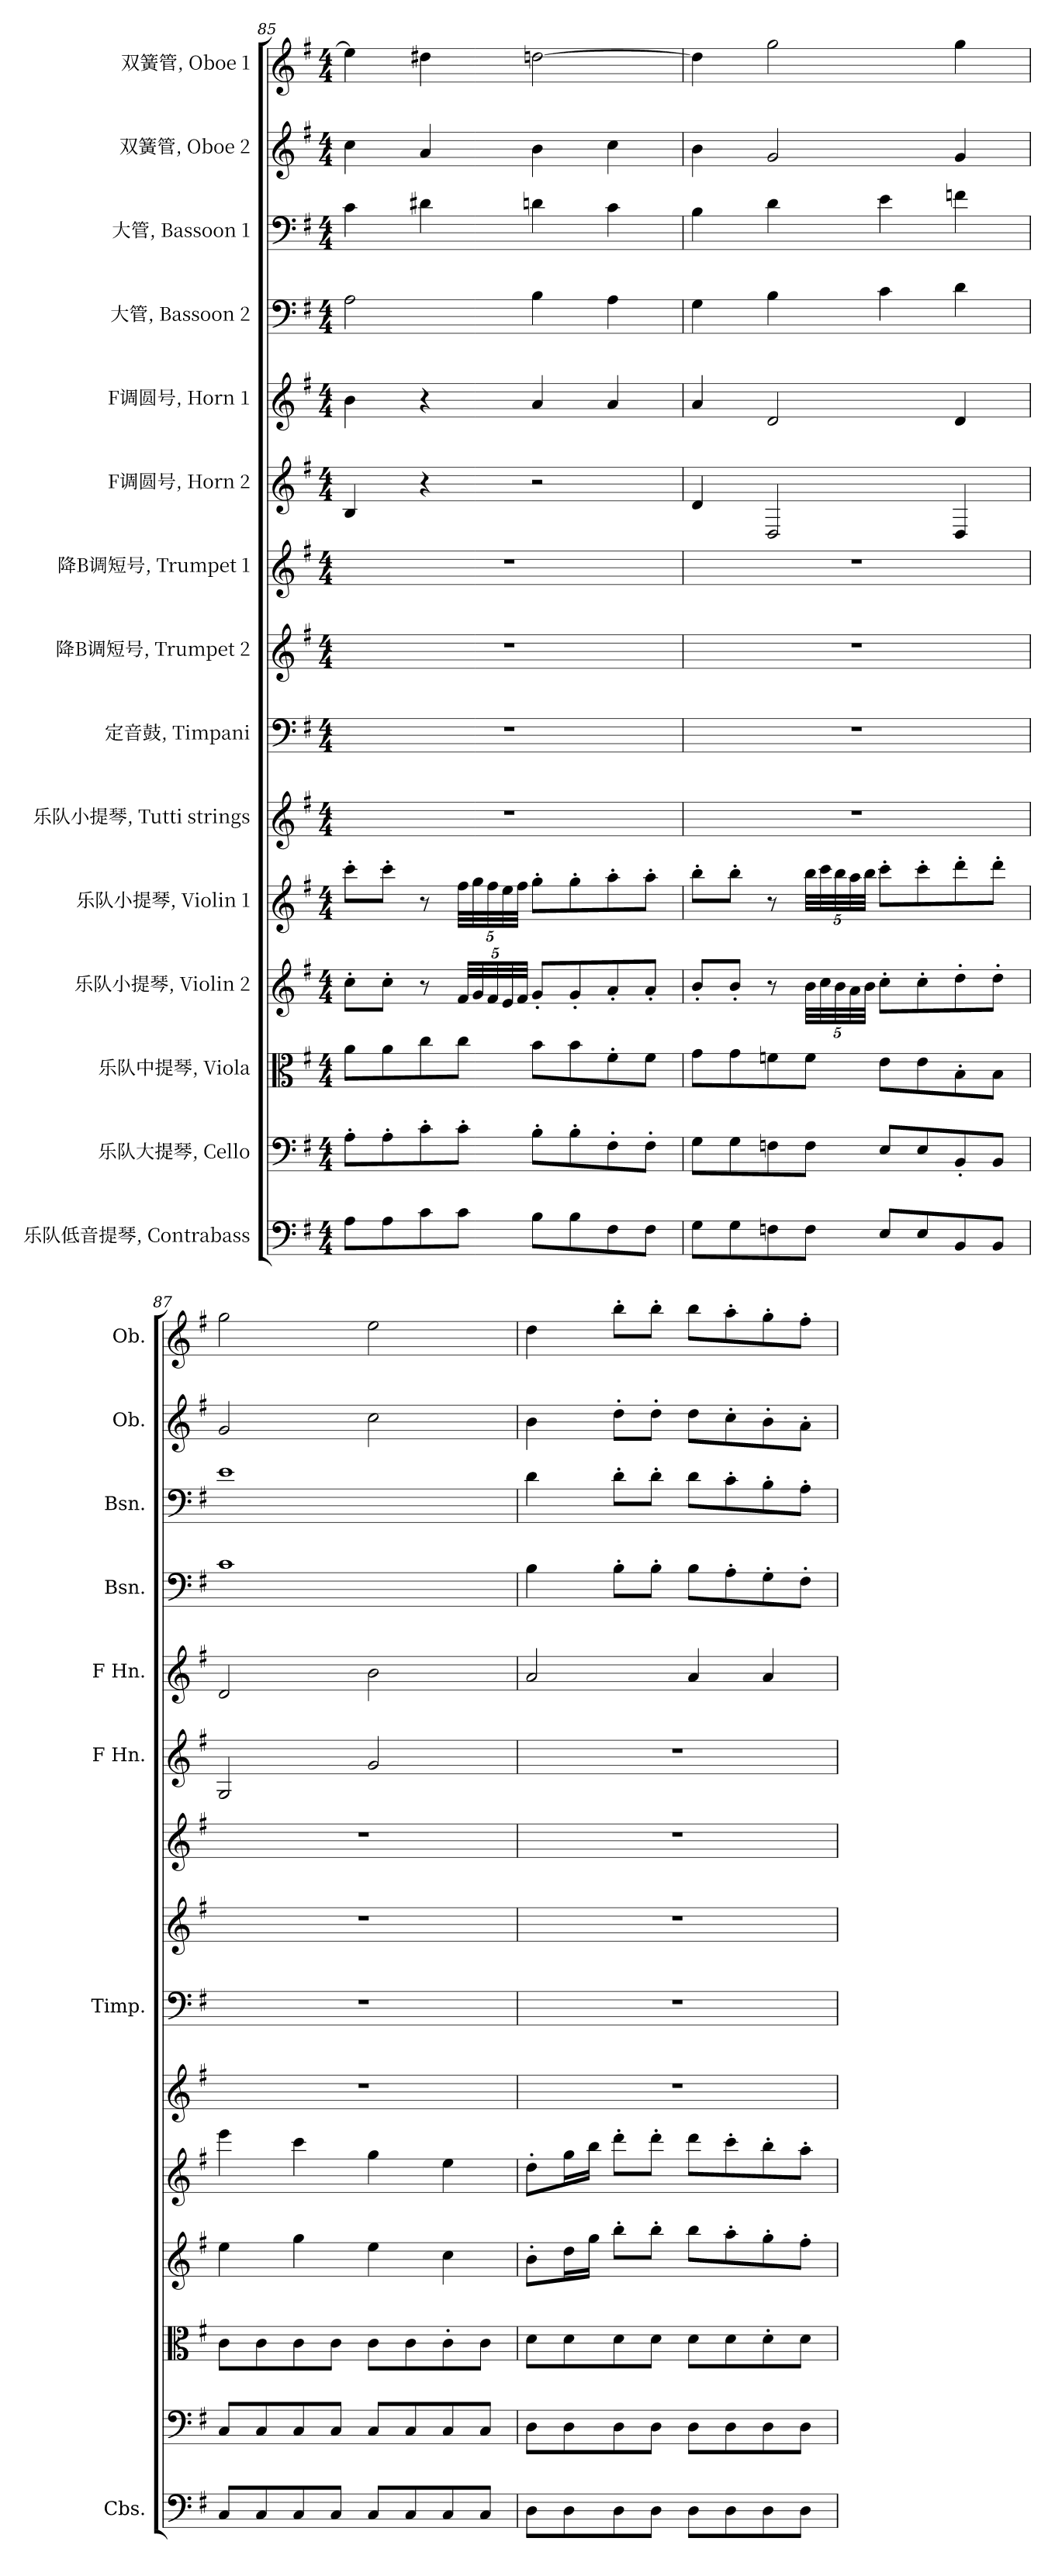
**kern	**kern	**kern	**kern	**kern	**kern	**kern	**kern	**kern	**kern	**kern	**kern	**kern	**kern	**kern
*part15	*part14	*part13	*part12	*part11	*part10	*part9	*part8	*part7	*part6	*part5	*part4	*part3	*part2	*part1
*staff15	*staff14	*staff13	*staff12	*staff11	*staff10	*staff9	*staff8	*staff7	*staff6	*staff5	*staff4	*staff3	*staff2	*staff1
*I"乐队低音提琴, Contrabass	*I"乐队大提琴, Cello	*I"乐队中提琴, Viola	*I"乐队小提琴, Violin 2	*I"乐队小提琴, Violin 1	*I"乐队小提琴, Tutti strings	*I"定音鼓, Timpani	*I"降B调短号, Trumpet 2	*I"降B调短号, Trumpet 1	*I"F调圆号, Horn 2	*I"F调圆号, Horn 1	*I"大管, Bassoon 2	*I"大管, Bassoon 1	*I"双簧管, Oboe 2	*I"双簧管, Oboe 1
*I'Cbs.	*	*	*	*	*	*I'Timp.	*	*	*I'F Hn.	*I'F Hn.	*I'Bsn.	*I'Bsn.	*I'Ob.	*I'Ob.
*clefF4	*clefF4	*clefC3	*clefG2	*clefG2	*clefG2	*clefF4	*clefG2	*clefG2	*clefG2	*clefG2	*clefF4	*clefF4	*clefG2	*clefG2
*ITrd7c12	*	*	*	*	*	*	*ITrd1c2	*ITrd1c2	*ITrd4c7	*ITrd4c7	*	*	*	*
*k[f#]	*k[f#]	*k[f#]	*k[f#]	*k[f#]	*k[f#]	*k[f#]	*k[b-]	*k[b-]	*k[]	*k[]	*k[f#]	*k[f#]	*k[f#]	*k[f#]
*M4/4	*M4/4	*M4/4	*M4/4	*M4/4	*M4/4	*M4/4	*M4/4	*M4/4	*M4/4	*M4/4	*M4/4	*M4/4	*M4/4	*M4/4
=85	=85	=85	=85	=85	=85	=85	=85	=85	=85	=85	=85	=85	=85	=85
8AA\L	8A'\L	8a\L	8cc'\L	8ccc'\L	1r	1r	1r	1r	4E/	4e\	2A\	4c\	4cc\	4ee\]
8AA\	8A'\	8a\	8cc'\J	8ccc'\J	.	.	.	.	.	.	.	.	.	.
8C\	8c'\	8cc\	8r	8r	.	.	.	.	4r	4r	.	4d#X\	4a/	4dd#X\
*	*	*	*Xbrackettup	*Xbrackettup	*	*	*	*	*	*	*	*	*	*
8C\J	8c'\J	8cc\J	40f#/LLL	40ff#\LLL	.	.	.	.	.	.	.	.	.	.
.	.	.	40g/	40gg\	.	.	.	.	.	.	.	.	.	.
.	.	.	40f#/	40ff#\	.	.	.	.	.	.	.	.	.	.
.	.	.	40e/	40ee\	.	.	.	.	.	.	.	.	.	.
.	.	.	40f#/JJJ	40ff#\JJJ	.	.	.	.	.	.	.	.	.	.
8BB\L	8B'\L	8b\L	8g'/L	8gg'\L	.	.	.	.	2r	4d/	4B\	4dn\	4b\	[2ddn\
8BB\	8B'\	8b\	8g'/	8gg'\	.	.	.	.	.	.	.	.	.	.
8FF#\	8F#'\	8f#'\	8a'/	8aa'\	.	.	.	.	.	4d/	4A\	4c\	4cc\	.
8FF#\J	8F#'\J	8f#\J	8a'/J	8aa'\J	.	.	.	.	.	.	.	.	.	.
!!LO:PB:g=z
=86	=86	=86	=86	=86	=86	=86	=86	=86	=86	=86	=86	=86	=86	=86
8GG\L	8G\L	8g\L	8b'/L	8bb'\L	1r	1r	1r	1r	4G/	4d/	4G\	4B\	4b\	4dd\]
8GG\	8G\	8g\	8b'/J	8bb'\J	.	.	.	.	.	.	.	.	.	.
8FFn\	8Fn\	8fn\	8r	8r	.	.	.	.	2GG/	2G/	4B\	4d\	2g/	2gg\
8FF\J	8F\J	8f\J	40b\LLL	40bb\LLL	.	.	.	.	.	.	.	.	.	.
.	.	.	40cc\	40ccc\	.	.	.	.	.	.	.	.	.	.
.	.	.	40b\	40bb\	.	.	.	.	.	.	.	.	.	.
.	.	.	40a\	40aa\	.	.	.	.	.	.	.	.	.	.
.	.	.	40b\JJJ	40bb\JJJ	.	.	.	.	.	.	.	.	.	.
8EE/L	8E/L	8e\L	8cc'\L	8ccc'\L	.	.	.	.	.	.	4c\	4e\	.	.
8EE/	8E/	8e\	8cc'\	8ccc'\	.	.	.	.	.	.	.	.	.	.
8BBB/	8BB'/	8B'\	8dd'\	8ddd'\	.	.	.	.	4GG/	4G/	4d\	4fn\	4g/	4gg\
8BBB/J	8BB/J	8B\J	8dd'\J	8ddd'\J	.	.	.	.	.	.	.	.	.	.
=87	=87	=87	=87	=87	=87	=87	=87	=87	=87	=87	=87	=87	=87	=87
8CC/L	8C/L	8c\L	4ee\	4eee\	1r	1r	1r	1r	2C/	2G/	1c	1e	2g/	2gg\
8CC/	8C/	8c\	.	.	.	.	.	.	.	.	.	.	.	.
8CC/	8C/	8c\	4gg\	4ccc\	.	.	.	.	.	.	.	.	.	.
8CC/J	8C/J	8c\J	.	.	.	.	.	.	.	.	.	.	.	.
8CC/L	8C/L	8c\L	4ee\	4gg\	.	.	.	.	2c/	2e\	.	.	2cc\	2ee\
8CC/	8C/	8c\	.	.	.	.	.	.	.	.	.	.	.	.
8CC/	8C/	8c'\	4cc\	4ee\	.	.	.	.	.	.	.	.	.	.
8CC/J	8C/J	8c\J	.	.	.	.	.	.	.	.	.	.	.	.
=88	=88	=88	=88	=88	=88	=88	=88	=88	=88	=88	=88	=88	=88	=88
8DD\L	8D\L	8d\L	8b'\L	8dd'\L	1r	1r	1r	1r	1r	2d/	4B\	4d\	4b\	4dd\
8DD\	8D\	8d\	16dd\L	16gg\L	.	.	.	.	.	.	.	.	.	.
.	.	.	16gg\JJ	16bb\JJ	.	.	.	.	.	.	.	.	.	.
8DD\	8D\	8d\	8bb'\L	8ddd'\L	.	.	.	.	.	.	8B'\L	8d'\L	8dd'\L	8bb'\L
8DD\J	8D\J	8d\J	8bb'\J	8ddd'\J	.	.	.	.	.	.	8B'\J	8d'\J	8dd'\J	8bb'\J
8DD\L	8D\L	8d\L	8bb\L	8ddd\L	.	.	.	.	.	4d/	8B\L	8d\L	8dd\L	8bb\L
8DD\	8D\	8d\	8aa'\	8ccc'\	.	.	.	.	.	.	8A'\	8c'\	8cc'\	8aa'\
8DD\	8D\	8d'\	8gg'\	8bb'\	.	.	.	.	.	4d/	8G'\	8B'\	8b'\	8gg'\
8DD\J	8D\J	8d\J	8ff#'\J	8aa'\J	.	.	.	.	.	.	8F#'\J	8A'\J	8a'\J	8ff#'\J
=	=	=	=	=	=	=	=	=	=	=	=	=	=	=
*-	*-	*-	*-	*-	*-	*-	*-	*-	*-	*-	*-	*-	*-	*-
